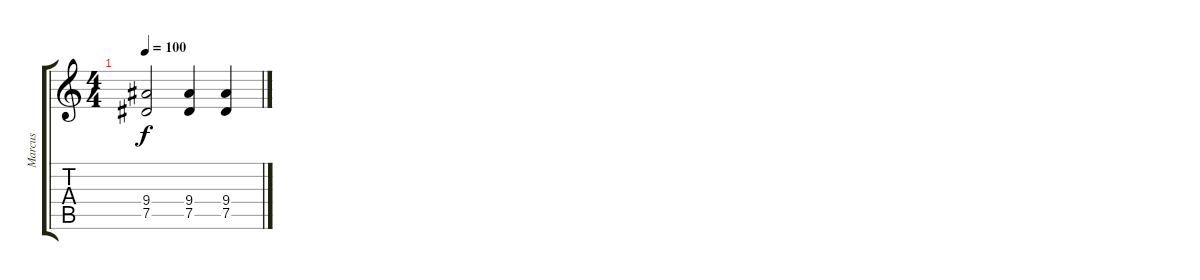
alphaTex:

\track ("Marcus" "Marcus") {instrument overdrivenguitar}
\staff {score tabs}
\tuning (Eb4 Bb3 Gb3 Db3 Ab2 Eb2) {hide}
\ts (4 4)
\tempo 100
\clef g2
\ks c
(9.4 7.5).2{dy f} (9.4 7.5).4 (9.4 7.5).4
